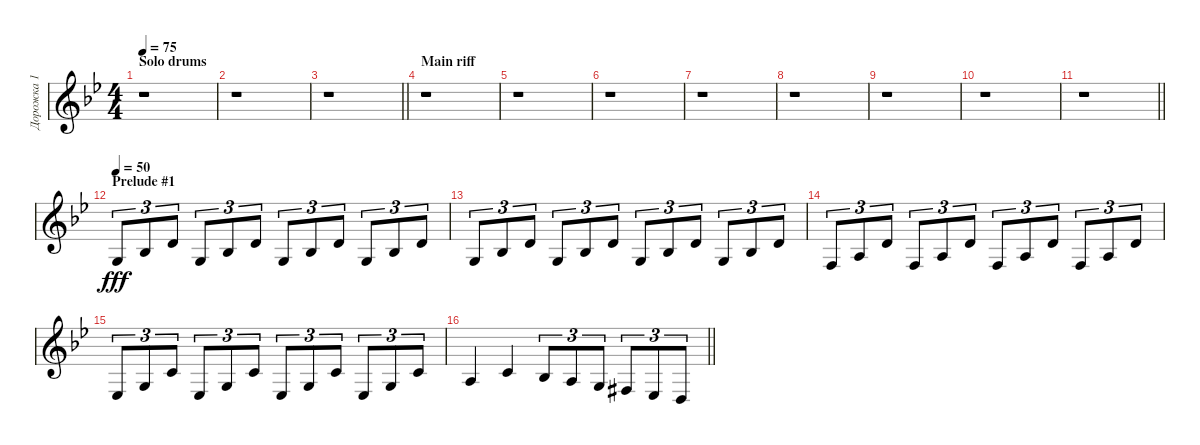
\track ("Дорожка 1" "Дорожка 1") {instrument acousticgrandpiano}
\staff {score}
\tuning (E4 B3 G3 D3 A2 E2) {hide}
\ts (4 4)
\section ("" "Solo drums")
\tempo 75
\clef g2
\ks gminor
r.1{dy fff} |
r.1 |
\barLineRight lightlight
r.1 |
\section ("" "Main riff")
r.1 |
r.1 |
r.1 |
r.1 |
r.1 |
r.1 |
r.1 |
\barLineRight lightlight
r.1 |
\section ("" "Prelude #1")
\tempo 50
5.4.8{tu (3 2)} 3.3.8{tu (3 2)} 3.2.8{tu (3 2)} 0.3.8{tu (3 2)} 3.3.8{tu (3 2)} 3.2.8{tu (3 2)} 0.3.8{tu (3 2)} 3.3.8{tu (3 2)} 3.2.8{tu (3 2)} 0.3.8{tu (3 2)} 3.3.8{tu (3 2)} 3.2.8{tu (3 2)} |
5.4.8{tu (3 2)} 3.3.8{tu (3 2)} 3.2.8{tu (3 2)} 0.3.8{tu (3 2)} 3.3.8{tu (3 2)} 3.2.8{tu (3 2)} 0.3.8{tu (3 2)} 3.3.8{tu (3 2)} 3.2.8{tu (3 2)} 0.3.8{tu (3 2)} 3.3.8{tu (3 2)} 3.2.8{tu (3 2)} |
3.4.8{tu (3 2)} 2.3.8{tu (3 2)} 3.2.8{tu (3 2)} 3.4.8{tu (3 2)} 2.3.8{tu (3 2)} 3.2.8{tu (3 2)} 3.4.8{tu (3 2)} 2.3.8{tu (3 2)} 3.2.8{tu (3 2)} 3.4.8{tu (3 2)} 2.3.8{tu (3 2)} 3.2.8{tu (3 2)} |
1.4.8{tu (3 2)} 0.3.8{tu (3 2)} 1.2.8{tu (3 2)} 1.4.8{tu (3 2)} 0.3.8{tu (3 2)} 1.2.8{tu (3 2)} 1.4.8{tu (3 2)} 0.3.8{tu (3 2)} 1.2.8{tu (3 2)} 1.4.8{tu (3 2)} 0.3.8{tu (3 2)} 1.2.8{tu (3 2)} |
\barLineRight lightlight
2.3.4 1.2.4 3.3.8{tu (3 2)} 2.3.8{tu (3 2)} 0.3.8{tu (3 2)} 4.4{acc #}.8{tu (3 2)} 1.4.8{tu (3 2)} 0.4.8{tu (3 2)}
